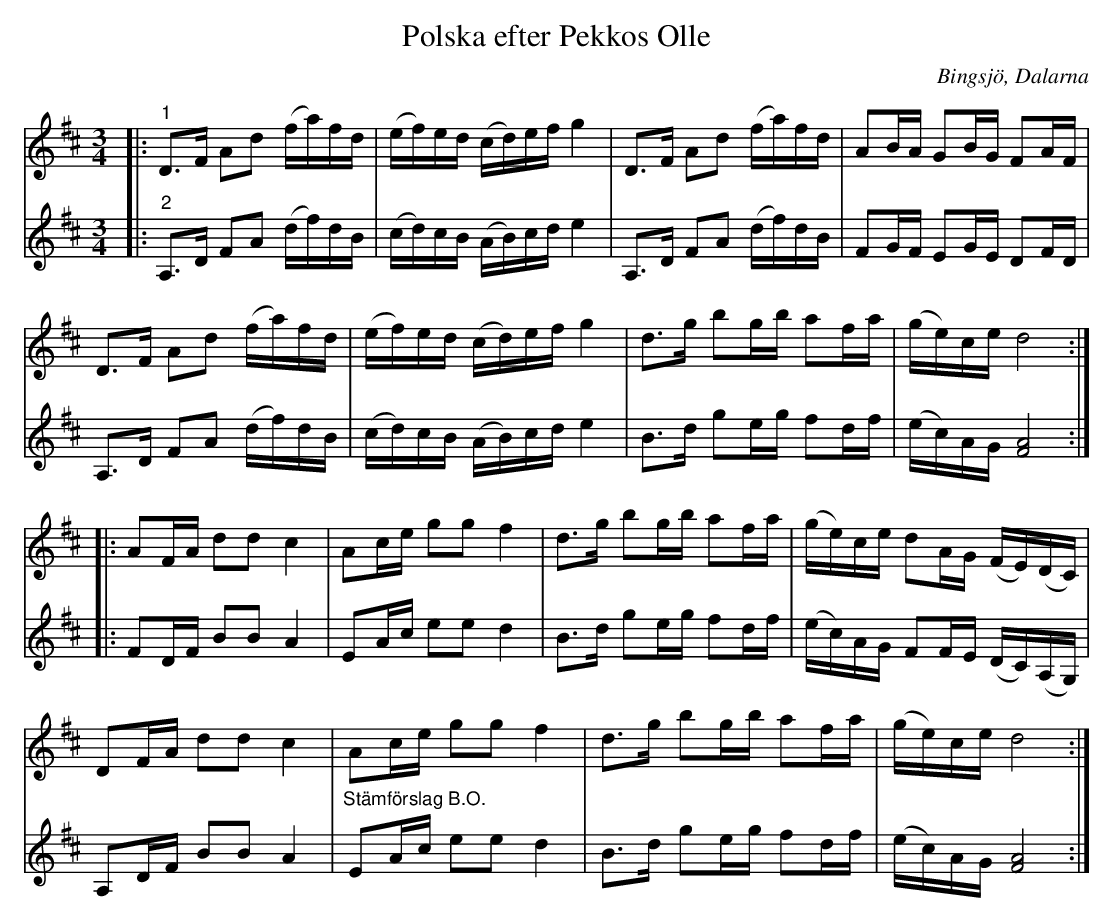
X:1
T:Polska efter Pekkos Olle
O:Bingsjö, Dalarna
L:1/16
M:3/4
K:D
V:1
|:"^1" D2>F2 A2d2 (fa)fd | (ef)ed (cd)ef g4 | D2>F2 A2d2 (fa)fd | A2BA G2BG F2AF |
D2>F2 A2d2 (fa)fd | (ef)ed (cd)ef g4 | d2>g2 b2gb a2fa | (ge)ce d8 ::
A2FA d2d2 c4 | A2ce g2g2 f4 | d2>g2 b2gb a2fa | (ge)ce d2AG (FE)(DC) |
D2FA d2d2 c4 | A2ce g2g2 f4 | d2>g2 b2gb a2fa | (ge)ce d8 :|
V:2
|:"^2" A,2>D2 F2A2 (df)dB | (cd)cB (AB)cd e4 | A,2>D2 F2A2 (df)dB | F2GF E2GE D2FD |
A,2>D2 F2A2 (df)dB | (cd)cB (AB)cd e4 | B2>d2 g2eg f2df | (ec)AG [FA]8 ::
F2DF B2B2 A4 | E2Ac e2e2 d4 | B2>d2 g2eg f2df | (ec)AG F2FE (DC)(A,G,) |
A,2DF B2B2 A4 | "^Stämförslag B.O." E2Ac e2e2 d4 | B2>d2 g2eg f2df | (ec)AG [FA]8 :|
